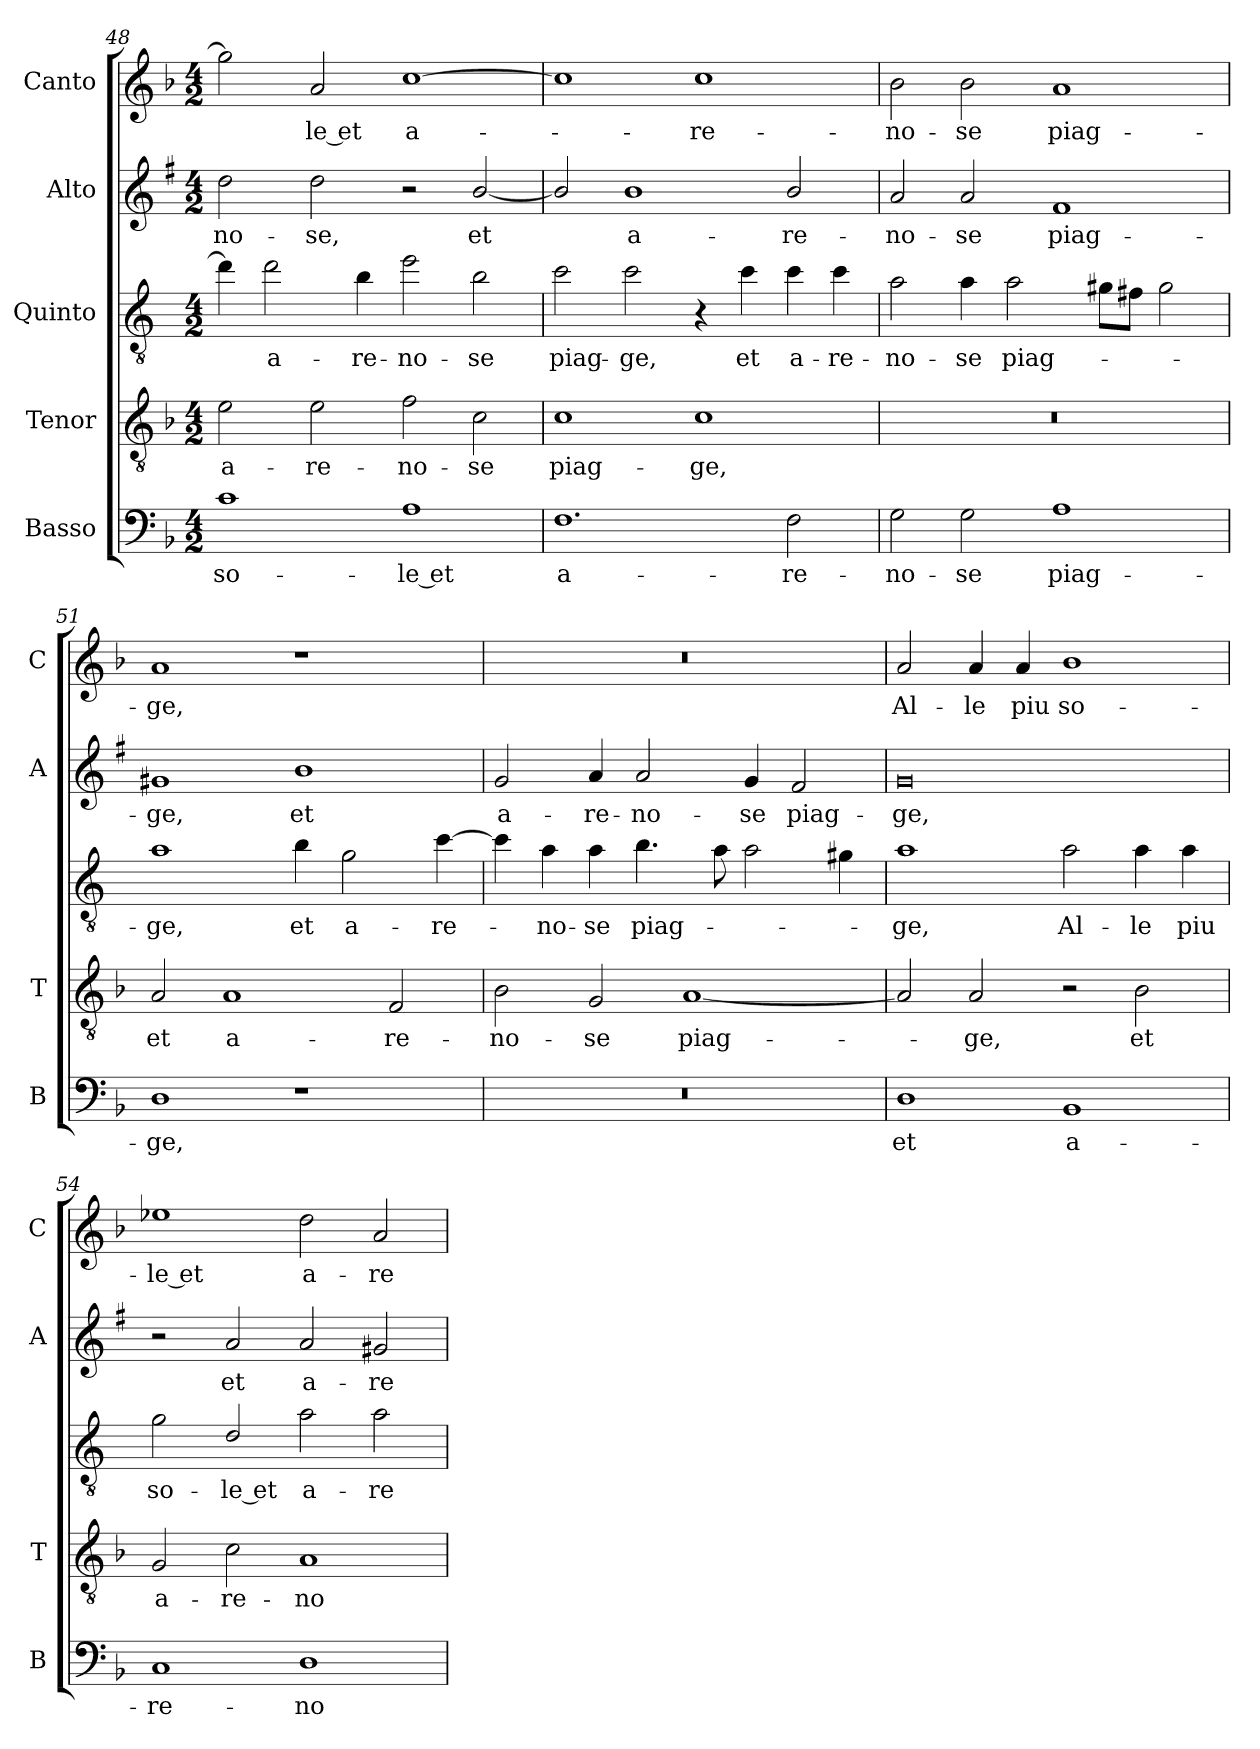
**kern	**text	**kern	**text	**kern	**text	**kern	**text	**kern	**text
*part5	*part5	*part4	*part4	*part3	*part3	*part2	*part2	*part1	*part1
*staff5	*staff5	*staff4	*staff4	*staff3	*staff3	*staff2	*staff2	*staff1	*staff1
*I"Basso	*	*I"Tenor	*	*I"Quinto	*	*I"Alto	*	*I"Canto	*
*I'B	*	*I'T	*	*	*	*I'A	*	*I'C	*
!!LO:LB:g=z
*clefF4	*	*clefGv2	*	*clefGv2	*	*clefG2	*	*clefG2	*
*	*	*	*	*ITrd4c7	*	*ITrd1c2	*	*	*
*k[b-]	*	*k[b-]	*	*k[b-]	*	*k[b-]	*	*k[b-]	*
*F:	*	*F:	*	*F:	*	*F:	*	*F:	*
*M4/2	*	*M4/2	*	*M4/2	*	*M4/2	*	*M4/2	*
=48	=48	=48	=48	=48	=48	=48	=48	=48	=48
!	!LO:LY:b	!	!LO:LY:b	!	!	!	!LO:LY:b	!	!
1c	so-	2e\	a-	4g\]	.	2cc\	-no-	2gg\]	.
!	!	!	!	!	!LO:LY:b	!	!	!	!
.	.	.	.	2g\	a-	.	.	.	.
!	!	!	!LO:LY:b	!	!	!	!LO:LY:b	!	!LO:LY:b
.	.	2e\	-re-	.	.	2cc\	-se,	2a/	-le et
!	!	!	!	!	!LO:LY:b	!	!	!	!
.	.	.	.	4e\	-re-	.	.	.	.
!	!LO:LY:b	!	!LO:LY:b	!	!LO:LY:b	!	!	!	!LO:LY:b
1A	-le et	2f\	-no-	2a\	-no-	2r	.	[1cc	a-
!	!	!	!LO:LY:b	!	!LO:LY:b	!	!LO:LY:b	!	!
.	.	2c\	-se	2e\	-se	[2a/	et	.	.
=49	=49	=49	=49	=49	=49	=49	=49	=49	=49
!	!LO:LY:b	!	!LO:LY:b	!	!LO:LY:b	!	!	!	!
1.F	a-	1c	piag-	2f\	piag-	2a/]	.	1cc]	.
!	!	!	!	!	!LO:LY:b	!	!LO:LY:b	!	!
.	.	.	.	2f\	-ge,	1a	a-	.	.
!	!	!	!LO:LY:b	!	!	!	!	!	!LO:LY:b
.	.	1c	-ge,	4r	.	.	.	1cc	-re-
!	!	!	!	!	!LO:LY:b	!	!	!	!
.	.	.	.	4f\	et	.	.	.	.
!	!LO:LY:b	!	!	!	!LO:LY:b	!	!LO:LY:b	!	!
2F\	-re-	.	.	4f\	a-	2a/	-re-	.	.
!	!	!	!	!	!LO:LY:b	!	!	!	!
.	.	.	.	4f\	-re-	.	.	.	.
=50	=50	=50	=50	=50	=50	=50	=50	=50	=50
!	!LO:LY:b	!	!	!	!LO:LY:b	!	!LO:LY:b	!	!LO:LY:b
2G\	-no-	0r	.	2d\	-no-	2g/	-no-	2b-\	-no-
!	!LO:LY:b	!	!	!	!LO:LY:b	!	!LO:LY:b	!	!LO:LY:b
2G\	-se	.	.	4d\	-se	2g/	-se	2b-\	-se
!	!	!	!	!	!LO:LY:b	!	!	!	!
.	.	.	.	2d\	piag-	.	.	.	.
!	!LO:LY:b	!	!	!	!	!	!LO:LY:b	!	!LO:LY:b
1A	piag-	.	.	.	.	1e	piag-	1a	piag-
.	.	.	.	8c#X\L	.	.	.	.	.
.	.	.	.	8Bn\J	.	.	.	.	.
.	.	.	.	2c#\	.	.	.	.	.
=51	=51	=51	=51	=51	=51	=51	=51	=51	=51
!	!LO:LY:b	!	!LO:LY:b	!	!LO:LY:b	!	!LO:LY:b	!	!LO:LY:b
1D	-ge,	2A/	et	1d	-ge,	1f#X	-ge,	1a	-ge,
!	!	!	!LO:LY:b	!	!	!	!	!	!
.	.	1A	a-	.	.	.	.	.	.
!	!	!	!	!	!LO:LY:b	!	!LO:LY:b	!	!
1r	.	.	.	4e\	et	1a	et	1r	.
!	!	!	!	!	!LO:LY:b	!	!	!	!
.	.	.	.	2c\	a-	.	.	.	.
!	!	!	!LO:LY:b	!	!	!	!	!	!
.	.	2F/	-re-	.	.	.	.	.	.
!	!	!	!	!	!LO:LY:b	!	!	!	!
.	.	.	.	[4f\	-re-	.	.	.	.
!!LO:LB:g=z
=52	=52	=52	=52	=52	=52	=52	=52	=52	=52
!	!	!	!LO:LY:b	!	!	!	!LO:LY:b	!	!
0r	.	2B-\	-no-	4f\]	.	2f/	a-	0r	.
!	!	!	!	!	!LO:LY:b	!	!	!	!
.	.	.	.	4d\	-no-	.	.	.	.
!	!	!	!LO:LY:b	!	!LO:LY:b	!	!LO:LY:b	!	!
.	.	2G/	-se	4d\	-se	4g/	-re-	.	.
!	!	!	!	!	!LO:LY:b	!	!LO:LY:b	!	!
.	.	.	.	4.e\	piag-	2g/	-no-	.	.
!	!	!	!LO:LY:b	!	!	!	!	!	!
.	.	[1A	piag-	.	.	.	.	.	.
.	.	.	.	8d\	.	.	.	.	.
!	!	!	!	!	!	!	!LO:LY:b	!	!
.	.	.	.	2d\	.	4f/	-se	.	.
!	!	!	!	!	!	!	!LO:LY:b	!	!
.	.	.	.	.	.	2e/	piag-	.	.
.	.	.	.	4c#X\	.	.	.	.	.
=53	=53	=53	=53	=53	=53	=53	=53	=53	=53
!	!LO:LY:b	!	!	!	!LO:LY:b	!	!LO:LY:b	!	!LO:LY:b
1D	et	2A/]	.	1d	-ge,	0f	-ge,	2a/	Al-
!	!	!	!LO:LY:b	!	!	!	!	!	!LO:LY:b
.	.	2A/	-ge,	.	.	.	.	4a/	-le
!	!	!	!	!	!	!	!	!	!LO:LY:b
.	.	.	.	.	.	.	.	4a/	piu
!	!LO:LY:b	!	!	!	!LO:LY:b	!	!	!	!LO:LY:b
1BB-	a-	2r	.	2d\	Al-	.	.	1b-	so-
!	!	!	!LO:LY:b	!	!LO:LY:b	!	!	!	!
.	.	2B-\	et	4d\	-le	.	.	.	.
!	!	!	!	!	!LO:LY:b	!	!	!	!
.	.	.	.	4d\	piu	.	.	.	.
=54	=54	=54	=54	=54	=54	=54	=54	=54	=54
!	!LO:LY:b	!	!LO:LY:b	!	!LO:LY:b	!	!	!	!LO:LY:b
1C	-re-	2G/	a-	2c\	so-	2r	.	1ee-X	-le et
!	!	!	!LO:LY:b	!	!LO:LY:b	!	!LO:LY:b	!	!
.	.	2c\	-re-	2G/	-le et	2g/	et	.	.
!	!LO:LY:b	!	!LO:LY:b	!	!LO:LY:b	!	!LO:LY:b	!	!LO:LY:b
1D	-no-	1A	-no-	2d\	a-	2g/	a-	2dd\	a-
!	!	!	!	!	!LO:LY:b	!	!LO:LY:b	!	!LO:LY:b
.	.	.	.	2d\	-re-	2f#X/	-re-	2a/	-re-
=	=	=	=	=	=	=	=	=	=
*-	*-	*-	*-	*-	*-	*-	*-	*-	*-
